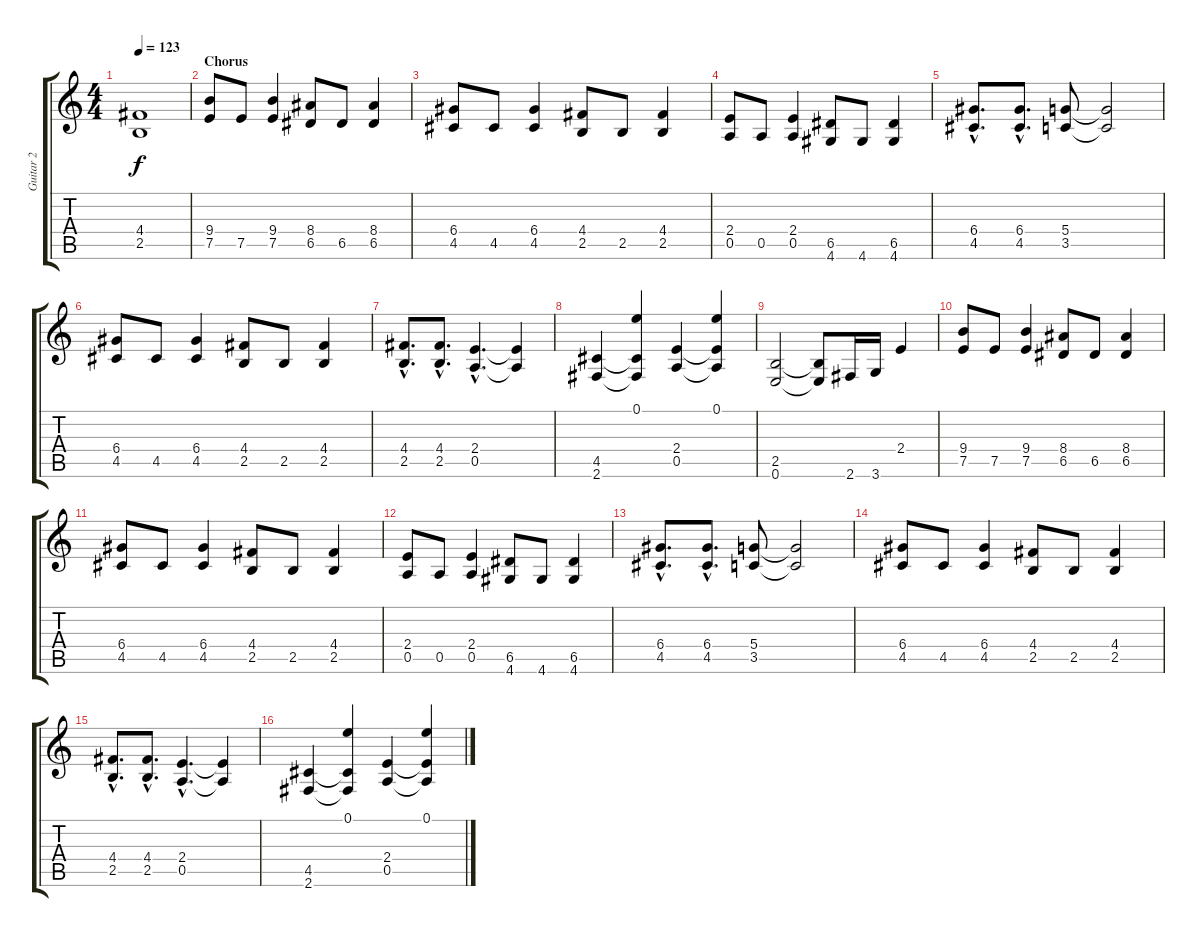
\track ("Guitar 2" "Guitar 2") {instrument distortionguitar}
\staff {score tabs}
\tuning (E4 B3 G3 D3 A2 E2) {hide}
\ts (4 4)
\tempo 123
\clef g2
\ks c
(4.4 2.5).1{dy f} |
\section ("" "Chorus")
(9.4 7.5).8 7.5.8 (9.4 7.5).4 (8.4 6.5).8 6.5.8 (8.4 6.5).4 |
(6.4 4.5).8 4.5.8 (6.4 4.5).4 (4.4 2.5).8 2.5.8 (4.4 2.5).4 |
(2.4 0.5).8 0.5.8 (2.4 0.5).4 (6.5 4.6).8 4.6.8 (6.5 4.6).4 |
(6.4{hac} 4.5{hac}).8{d} (6.4{hac} 4.5{hac}).8{d} (5.4 3.5).8 (5.4{t} 3.5{t}).2 |
(6.4 4.5).8 4.5.8 (6.4 4.5).4 (4.4 2.5).8 2.5.8 (4.4 2.5).4 |
(4.4{hac} 2.5{hac}).8{d} (4.4{hac} 2.5{hac}).8{d} (2.4{hac} 0.5{hac}).4{d} (2.4{t} 0.5{t}).4 |
(4.5 2.6).4 (0.1 4.5{t} 2.6{t}).4 (2.4 0.5).4 (0.1 2.4{t} 0.5{t}).4 |
(2.5 0.6).2 (2.5{t} 0.6{t}).8 2.6.16 3.6.16 2.4.4 |
(9.4 7.5).8 7.5.8 (9.4 7.5).4 (8.4 6.5).8 6.5.8 (8.4 6.5).4 |
(6.4 4.5).8 4.5.8 (6.4 4.5).4 (4.4 2.5).8 2.5.8 (4.4 2.5).4 |
(2.4 0.5).8 0.5.8 (2.4 0.5).4 (6.5 4.6).8 4.6.8 (6.5 4.6).4 |
(6.4{hac} 4.5{hac}).8{d} (6.4{hac} 4.5{hac}).8{d} (5.4 3.5).8 (5.4{t} 3.5{t}).2 |
(6.4 4.5).8 4.5.8 (6.4 4.5).4 (4.4 2.5).8 2.5.8 (4.4 2.5).4 |
(4.4{hac} 2.5{hac}).8{d} (4.4{hac} 2.5{hac}).8{d} (2.4{hac} 0.5{hac}).4{d} (2.4{t} 0.5{t}).4 |
(4.5 2.6).4 (0.1 4.5{t} 2.6{t}).4 (2.4 0.5).4 (0.1 2.4{t} 0.5{t}).4
